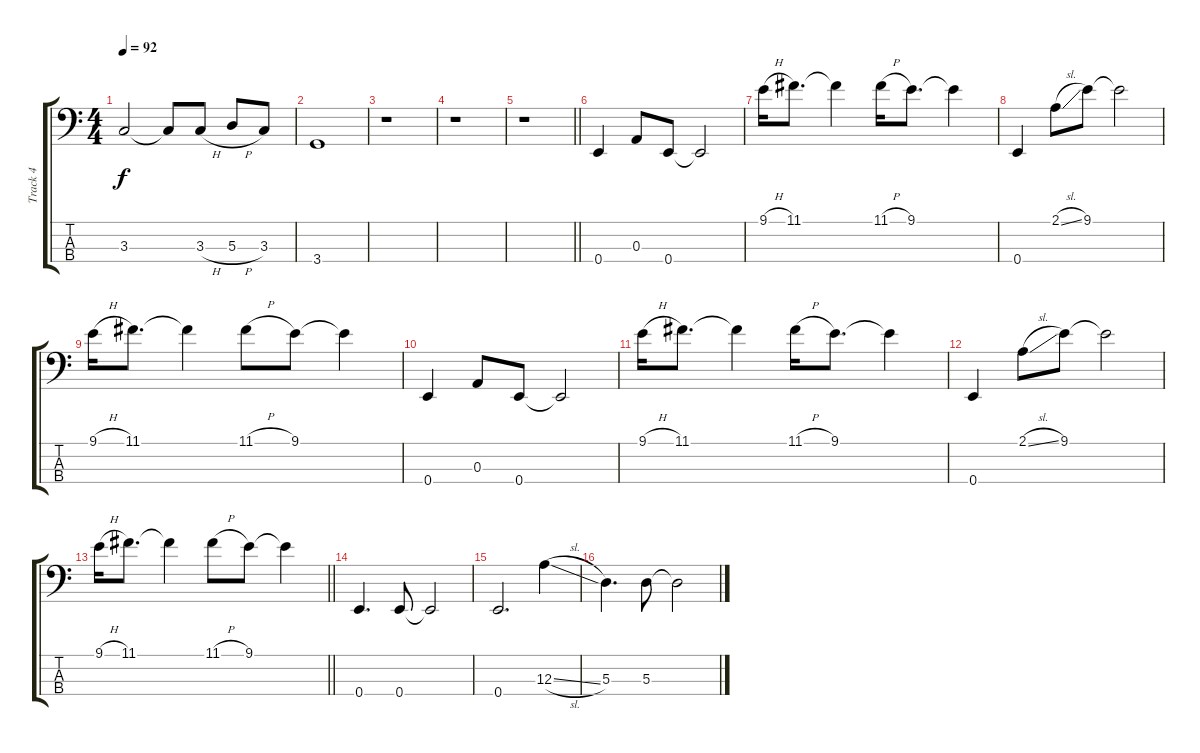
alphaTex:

\track ("Track 4" "Track 4") {instrument electricbassfinger}
\staff {score tabs}
\tuning (G2 D2 A1 E1) {hide}
\ts (4 4)
\tempo 92
\clef f4
\ks c
3.3.2{dy f} 3.3{t}.8 3.3{h}.8 5.3{h}.8 3.3.8 |
3.4.1 |
r.1 |
r.1 |
\barLineRight lightlight
r.1 |
0.4.4 0.3.8 0.4.8 0.4{t}.2 |
9.1{h}.16 11.1.8{d} 11.1{t}.4 11.1{h}.16 9.1.8{d} 9.1{t}.4 |
0.4.4 2.1{sl}.8 9.1.8 9.1{t}.2 |
9.1{h}.16 11.1.8{d} 11.1{t}.4 11.1{h}.8 9.1.8 9.1{t}.4 |
0.4.4 0.3.8 0.4.8 0.4{t}.2 |
9.1{h}.16 11.1.8{d} 11.1{t}.4 11.1{h}.16 9.1.8{d} 9.1{t}.4 |
0.4.4 2.1{sl}.8 9.1.8 9.1{t}.2 |
\barLineRight lightlight
9.1{h}.16 11.1.8{d} 11.1{t}.4 11.1{h}.8 9.1.8 9.1{t}.4 |
0.4.4{d} 0.4.8 0.4{t}.2 |
0.4.2{d} 12.3{sl}.4 |
5.3.4{d} 5.3.8 5.3{t}.2
